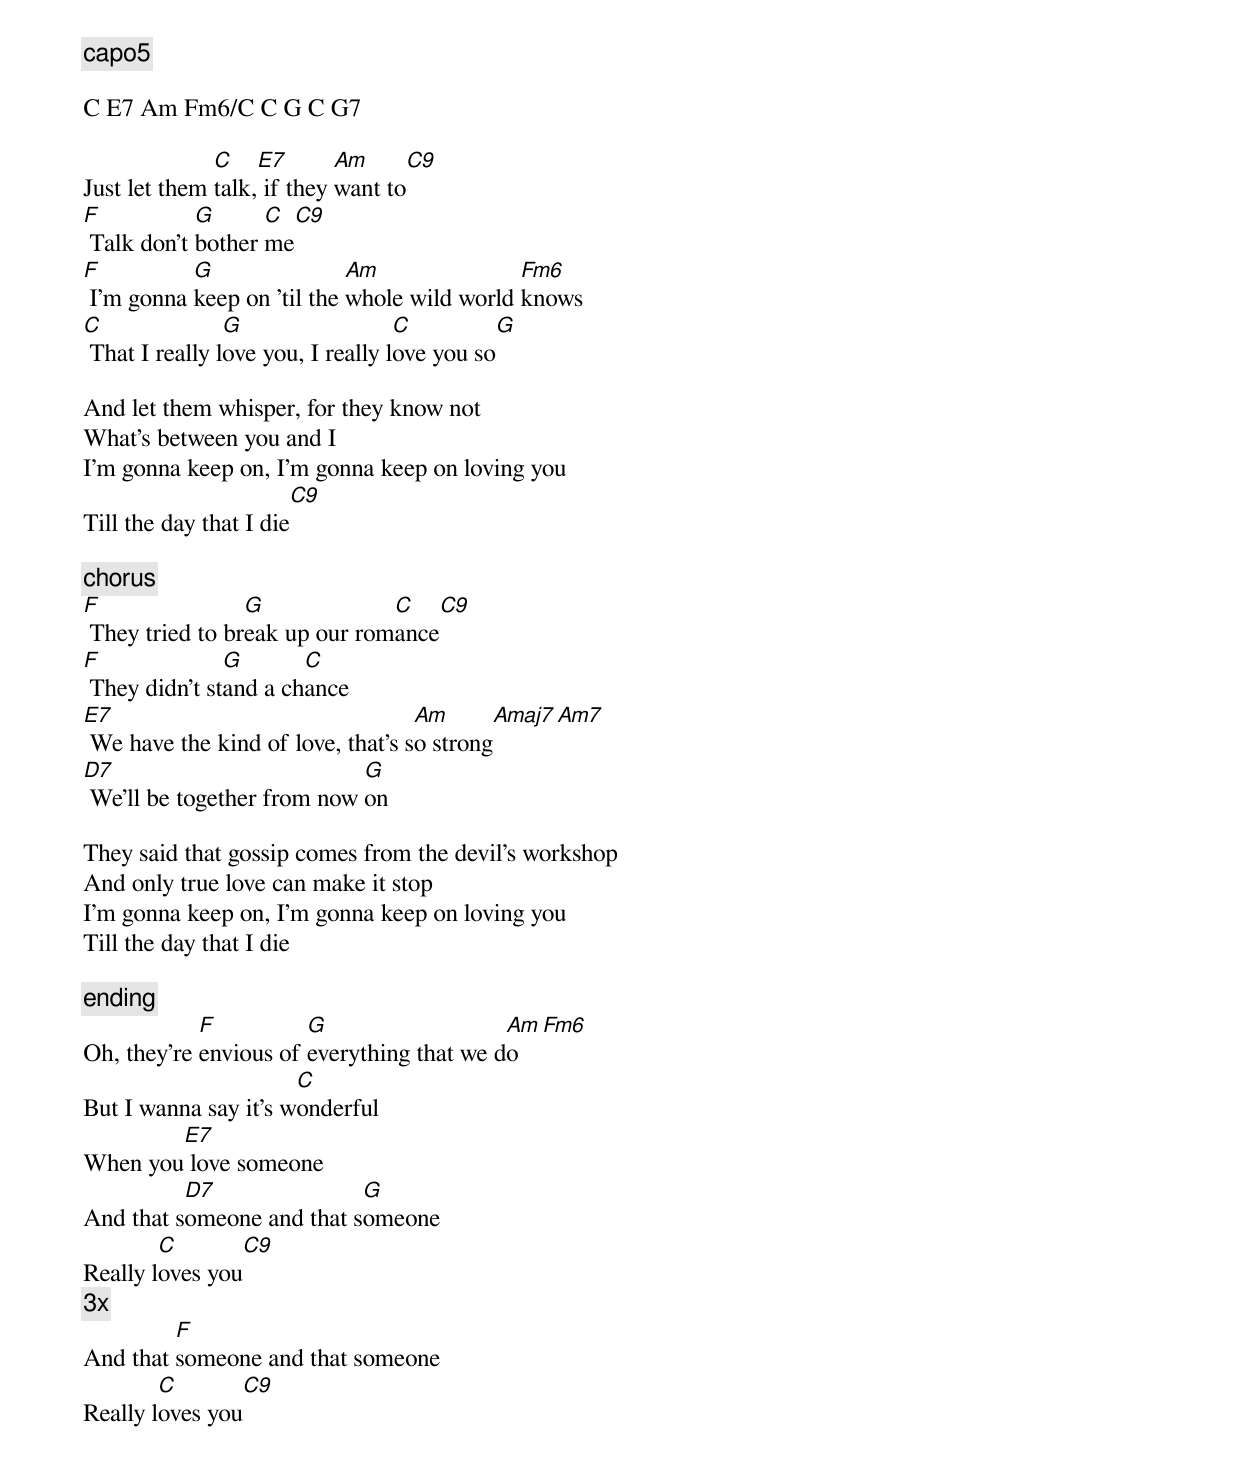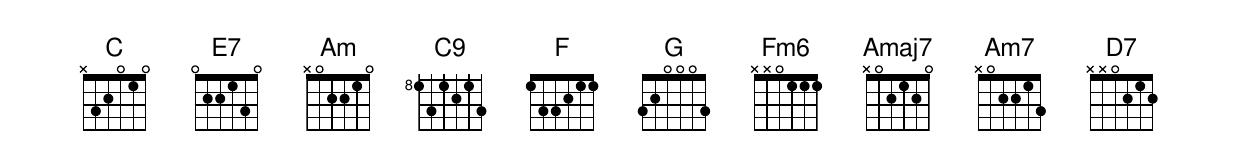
[capo5]

C E7 Am Fm6/C C G C G7

              C    E7       Am     C9
Just let them talk, if they want to
F           G      C C9
 Talk don't bother me
F          G                Am               Fm6
 I'm gonna keep on 'til the whole wild world knows
C               G                  C         G
 That I really love you, I really love you so

And let them whisper, for they know not
What's between you and I
I'm gonna keep on, I'm gonna keep on loving you
                       C9
Till the day that I die

[chorus]
F                G             C   C9
 They tried to break up our romance
F              G       C
 They didn't stand a chance
E7                                 Am      Amaj7 Am7
 We have the kind of love, that's so strong
D7                          G
 We'll be together from now on

They said that gossip comes from the devil's workshop
And only true love can make it stop
I'm gonna keep on, I'm gonna keep on loving you
Till the day that I die

[ending]
            F          G                   Am Fm6
Oh, they're envious of everything that we do
                      C
But I wanna say it's wonderful
        E7
When you love someone
          D7               G
And that someone and that someone
        C       C9
Really loves you
[3x]
         F
And that someone and that someone
        C       C9
Really loves you
